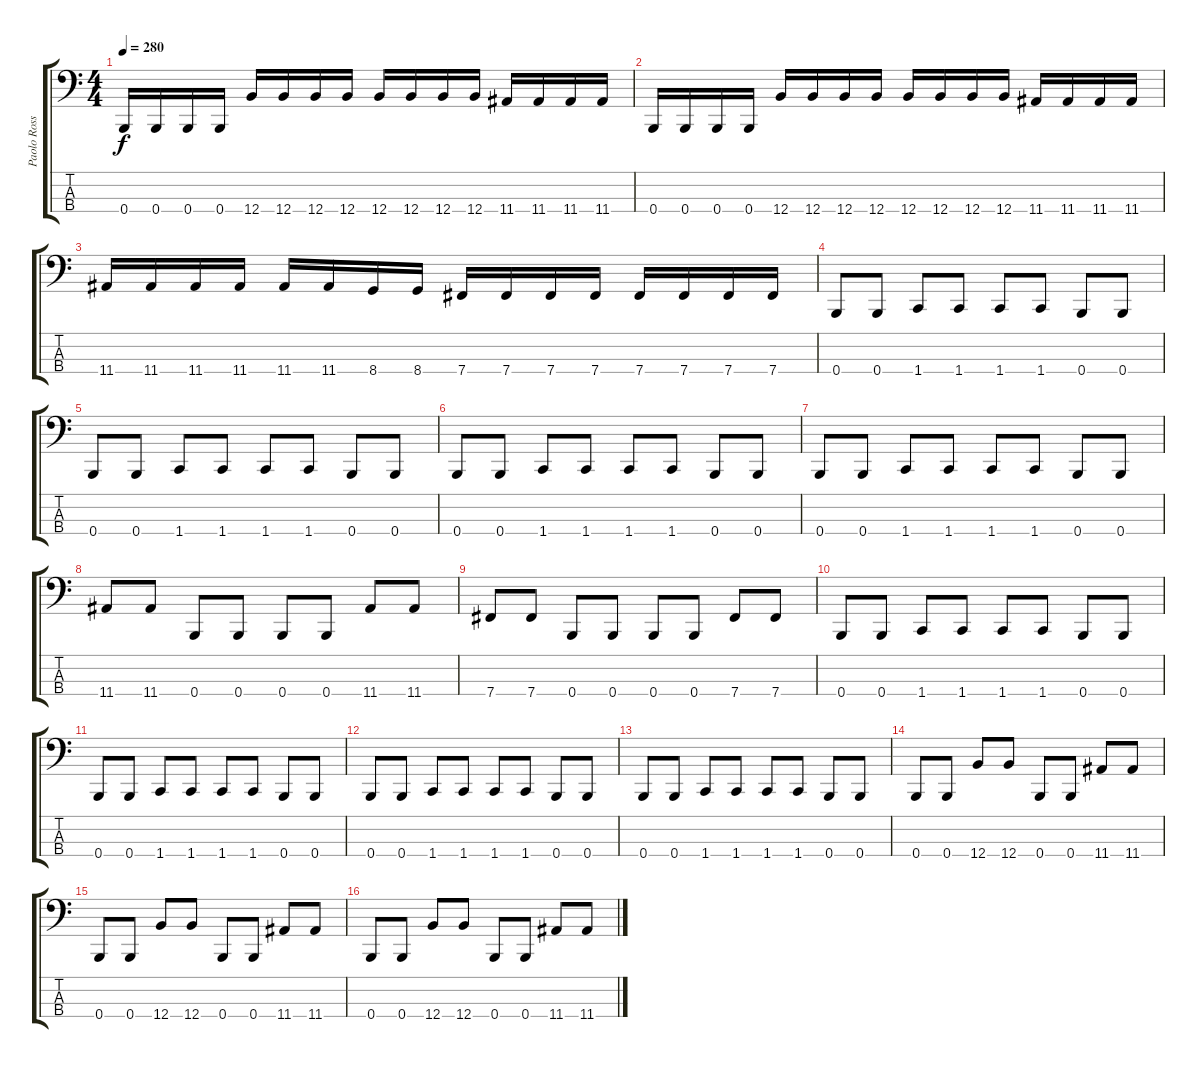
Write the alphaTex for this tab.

\track ("Paolo Rossi" "Paolo Ross") {instrument fretlessbass}
\staff {score tabs}
\tuning (D2 A1 E1 B0) {hide}
\ts (4 4)
\tempo 280
\clef f4
\ks c
0.4.16{dy f} 0.4.16 0.4.16 0.4.16 12.4.16 12.4.16 12.4.16 12.4.16 12.4.16 12.4.16 12.4.16 12.4.16 11.4.16 11.4.16 11.4.16 11.4.16 |
0.4.16 0.4.16 0.4.16 0.4.16 12.4.16 12.4.16 12.4.16 12.4.16 12.4.16 12.4.16 12.4.16 12.4.16 11.4.16 11.4.16 11.4.16 11.4.16 |
11.4.16 11.4.16 11.4.16 11.4.16 11.4.16 11.4.16 8.4.16 8.4.16 7.4.16 7.4.16 7.4.16 7.4.16 7.4.16 7.4.16 7.4.16 7.4.16 |
0.4.8 0.4.8 1.4.8 1.4.8 1.4.8 1.4.8 0.4.8 0.4.8 |
0.4.8 0.4.8 1.4.8 1.4.8 1.4.8 1.4.8 0.4.8 0.4.8 |
0.4.8 0.4.8 1.4.8 1.4.8 1.4.8 1.4.8 0.4.8 0.4.8 |
0.4.8 0.4.8 1.4.8 1.4.8 1.4.8 1.4.8 0.4.8 0.4.8 |
11.4.8 11.4.8 0.4.8 0.4.8 0.4.8 0.4.8 11.4.8 11.4.8 |
7.4.8 7.4.8 0.4.8 0.4.8 0.4.8 0.4.8 7.4.8 7.4.8 |
0.4.8 0.4.8 1.4.8 1.4.8 1.4.8 1.4.8 0.4.8 0.4.8 |
0.4.8 0.4.8 1.4.8 1.4.8 1.4.8 1.4.8 0.4.8 0.4.8 |
0.4.8 0.4.8 1.4.8 1.4.8 1.4.8 1.4.8 0.4.8 0.4.8 |
0.4.8 0.4.8 1.4.8 1.4.8 1.4.8 1.4.8 0.4.8 0.4.8 |
0.4.8 0.4.8 12.4.8 12.4.8 0.4.8 0.4.8 11.4.8 11.4.8 |
0.4.8 0.4.8 12.4.8 12.4.8 0.4.8 0.4.8 11.4.8 11.4.8 |
0.4.8 0.4.8 12.4.8 12.4.8 0.4.8 0.4.8 11.4.8 11.4.8
